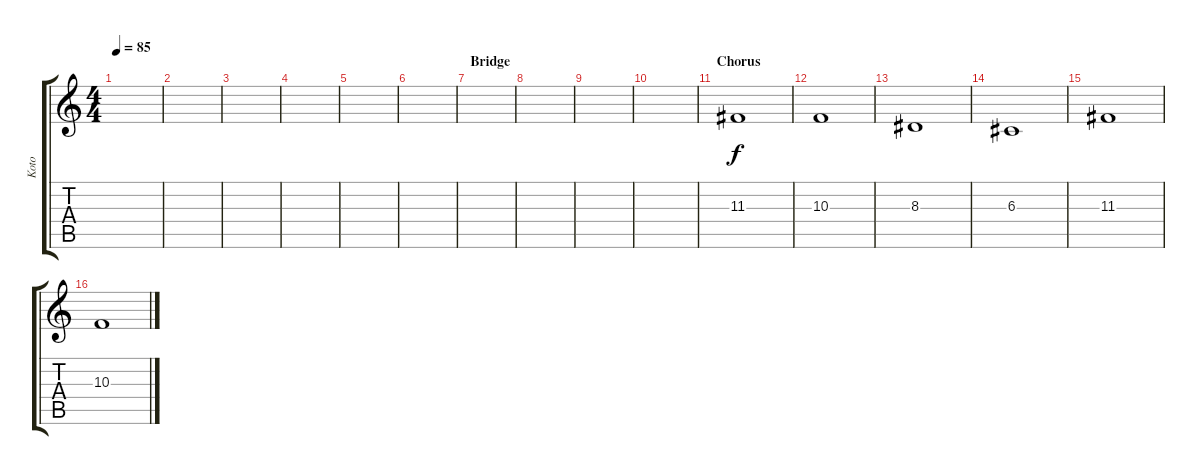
\track ("Koto" "Koto") {instrument musicbox}
\staff {score tabs}
\tuning (E4 B3 G3 D3 A2 E2) {hide}
\ts (4 4)
\tempo 85
\clef g2
\ks c
|
|
|
|
|
|
\section ("" "Bridge")
|
|
|
|
\section ("" "Chorus")
11.3.1 |
10.3.1 |
8.3.1 |
6.3.1 |
11.3.1 |
10.3.1
